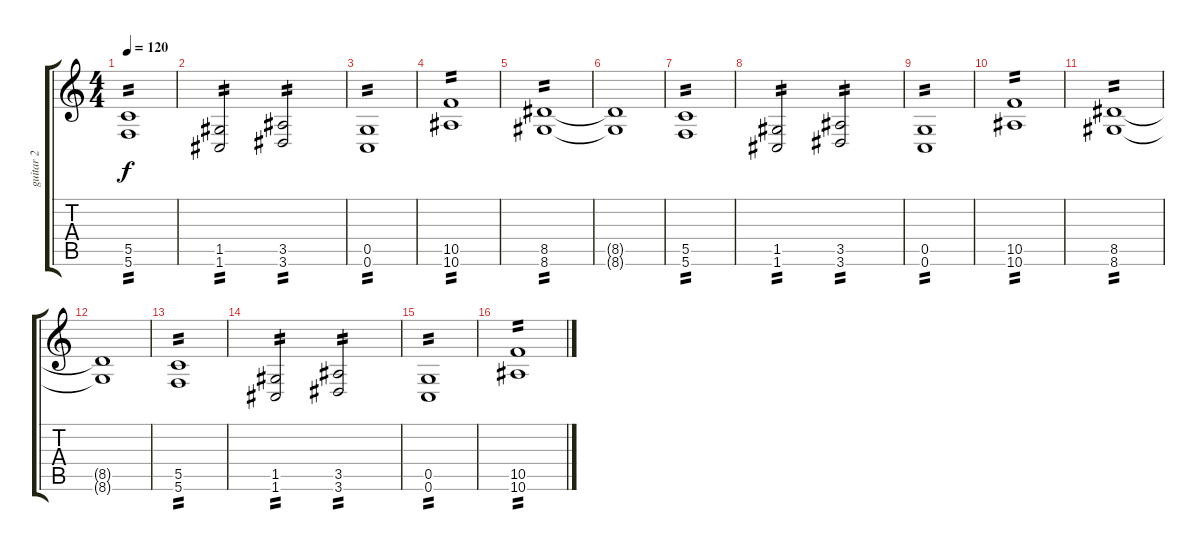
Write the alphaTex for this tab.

\track ("guitar 2" "guitar 2") {instrument overdrivenguitar}
\staff {score tabs}
\tuning (D4 A3 F3 C3 G2 C2) {hide}
\ts (4 4)
\tempo 120
\clef g2
\ks c
(5.5 5.6).1{tp 2 dy f} |
(1.5 1.6).2{tp 2} (3.5 3.6).2{tp 2} |
(0.5 0.6).1{tp 2} |
(10.5 10.6).1{tp 2} |
(8.5 8.6).1{tp 2} |
(8.5{t} 8.6{t}).1 |
(5.5 5.6).1{tp 2} |
(1.5 1.6).2{tp 2} (3.5 3.6).2{tp 2} |
(0.5 0.6).1{tp 2} |
(10.5 10.6).1{tp 2} |
(8.5 8.6).1{tp 2} |
(8.5{t} 8.6{t}).1 |
(5.5 5.6).1{tp 2} |
(1.5 1.6).2{tp 2} (3.5 3.6).2{tp 2} |
(0.5 0.6).1{tp 2} |
(10.5 10.6).1{tp 2}
